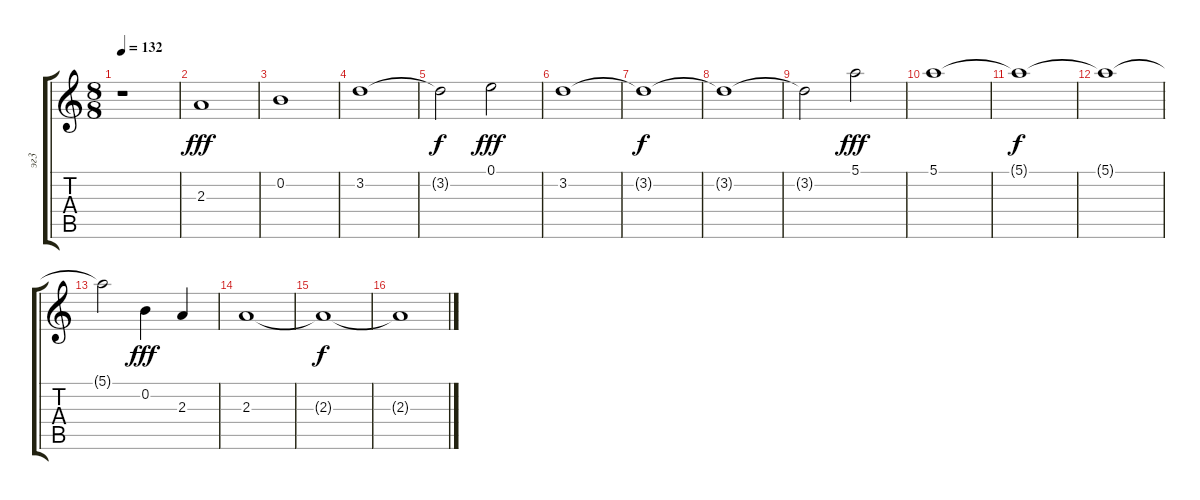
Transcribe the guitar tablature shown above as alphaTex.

\track ("эг3" "эг3") {instrument overdrivenguitar}
\staff {score tabs}
\tuning (E4 B3 G3 D3 A2 E2) {hide}
\ts (8 8)
\tempo 132
\clef g2
\ks c
r.1{dy fff} |
2.3.1 |
0.2.1 |
3.2.1 |
3.2{t}.2{dy f} 0.1.2{dy fff} |
3.2.1 |
3.2{t}.1{dy f} |
3.2{t}.1 |
3.2{t}.2 5.1.2{dy fff} |
5.1.1 |
5.1{t}.1{dy f} |
5.1{t}.1 |
5.1{t}.2 0.2.4{dy fff} 2.3.4 |
2.3.1 |
2.3{t}.1{dy f} |
2.3{t}.1
